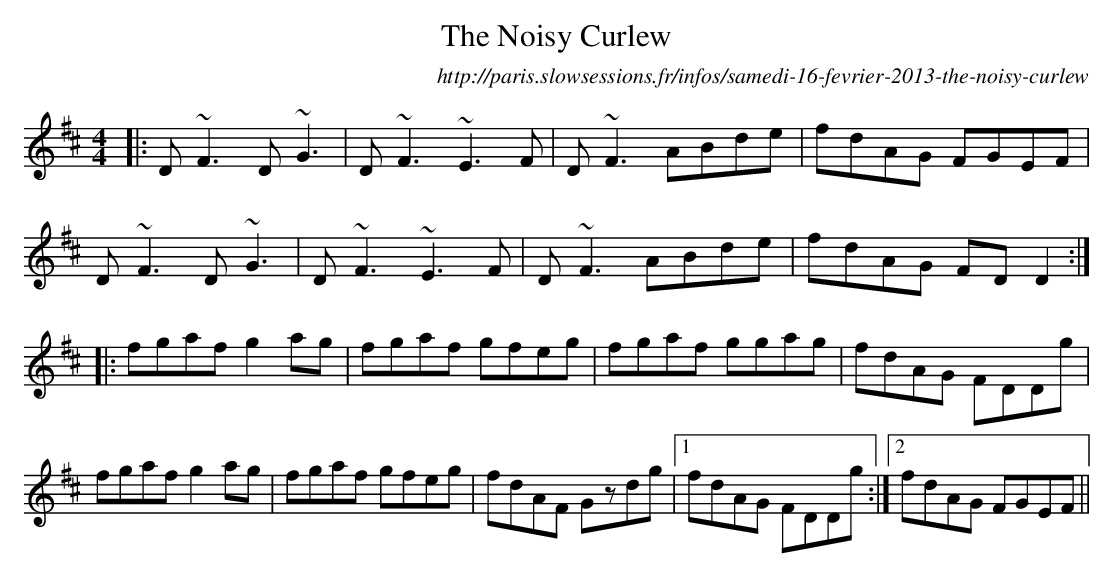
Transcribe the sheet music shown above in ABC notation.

X:1
T:Noisy Curlew, The
O:http://paris.slowsessions.fr/infos/samedi-16-fevrier-2013-the-noisy-curlew
M:4/4
L:1/8
K:Dmaj
|:D~F3 D~G3|D~F3 ~E3F|D~F3 ABde|fdAG FGEF |
  D~F3 D~G3|D~F3 ~E3F|D~F3 ABde|fdAG FDD2:|
|:fgaf g2ag|fgaf gfeg|fgaf ggag|fdAG FDDg |
  fgaf g2ag|fgaf gfeg|fdAF Gzdg|1 fdAG FDDg:|2 fdAG FGEF||
